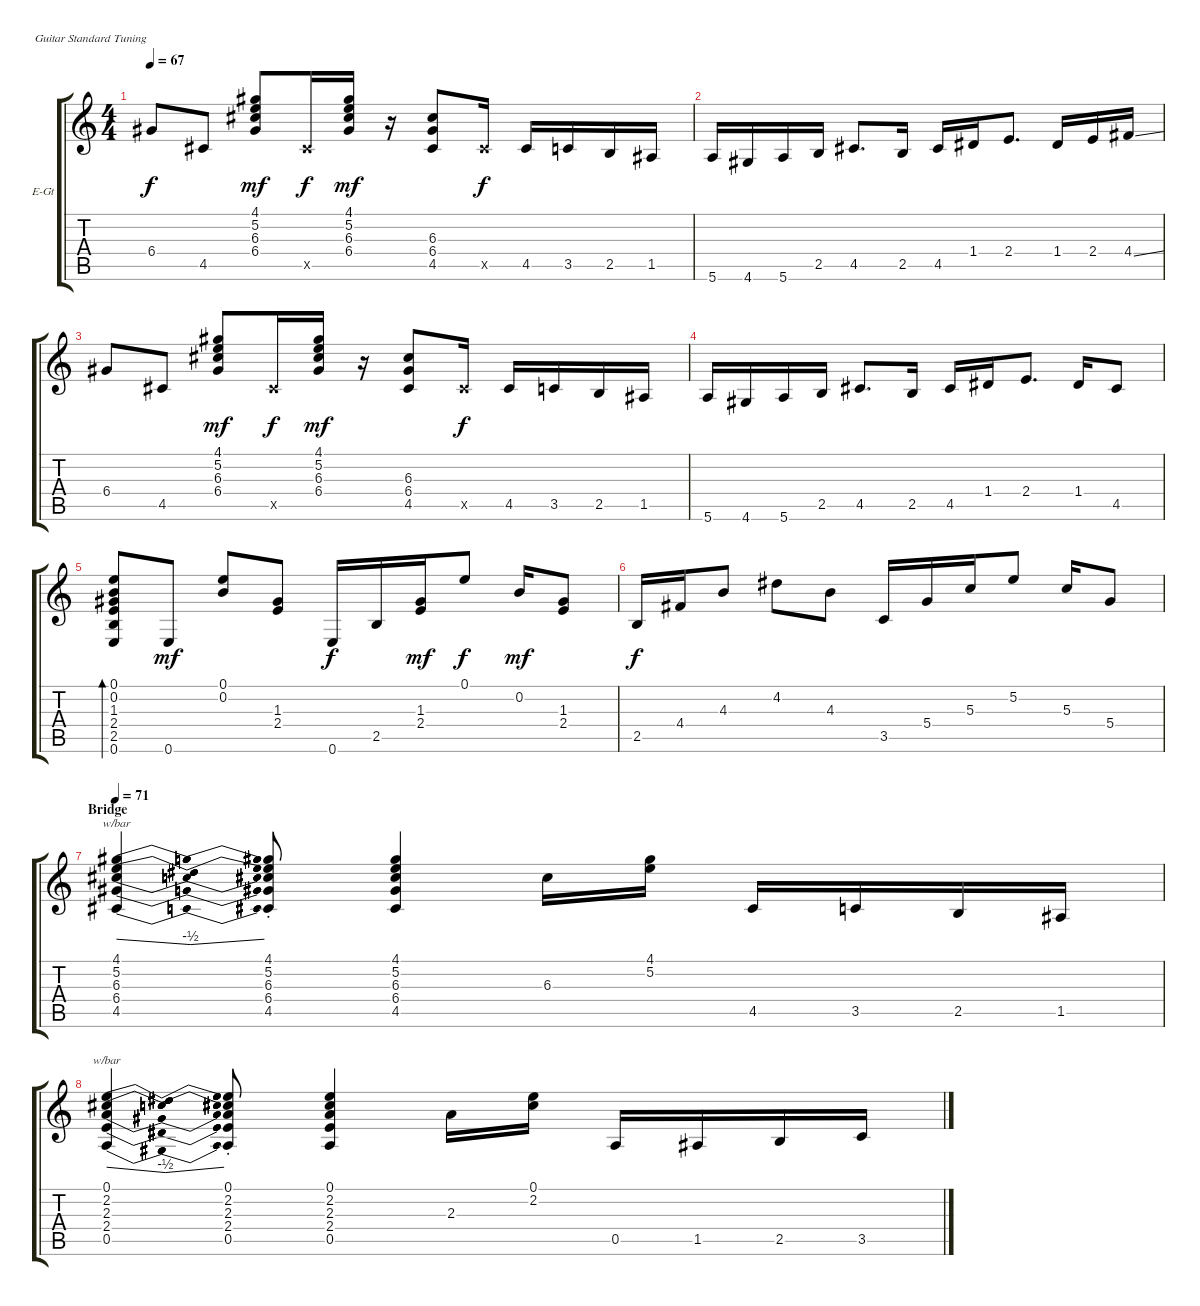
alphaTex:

\bracketExtendMode groupsimilarinstruments
\firstSystemTrackNameOrientation horizontal
\otherSystemsTrackNameOrientation horizontal
\track ("David" "E-Gt") {instrument distortionguitar}
\staff {score tabs}
\tuning (E4 B3 G3 D3 A2 E2)
\ts (4 4)
\tempo 67
\clef g2
\ks c
6.4.8{dy f} 4.5.8 (4.1 5.2 6.3 6.4).8{dy mf} 4.5{x}.16{dy f} (4.1 5.2 6.3 6.4).16{dy mf} r.16 (6.3 6.4 4.5).8 4.5{x}.16{dy f} 4.5.16 3.5.16 2.5.16 1.5.16 |
5.6.16 4.6.16 5.6.16 2.5.16 4.5.8{d} 2.5.16 4.5.16 1.4.16 2.4.8{d} 1.4.16 2.4.16 4.4{ss}.16 |
6.4.8 4.5.8 (4.1 5.2 6.3 6.4).8{dy mf} 4.5{x}.16{dy f} (4.1 5.2 6.3 6.4).16{dy mf} r.16 (6.3 6.4 4.5).8 4.5{x}.16{dy f} 4.5.16 3.5.16 2.5.16 1.5.16 |
5.6.16 4.6.16 5.6.16 2.5.16 4.5.8{d} 2.5.16 4.5.16 1.4.16 2.4.8{d} 1.4.16 4.5.8 |
(0.1 0.2 1.3 2.4 2.5 0.6).8{bd 60} 0.6.8{dy mf} (0.1 0.2).8 (1.3 2.4).8 0.6.16{dy f} 2.5.16 (1.3 2.4).16{dy mf} 0.1.8{dy f} 0.2.16{dy mf} (1.3 2.4).8 |
2.5.16{dy f} 4.4.16 4.3.8 4.2.8 4.3.8 3.5.16 5.4.16 5.3.16 5.2.8 5.3.16 5.4.8 |
\section ("" "Bridge")
\tempo 71
(4.1 5.2 6.3 6.4 4.5).4{tbe (dip default 0 0 30 -2 60 0)} (4.1{st} 5.2{st} 6.3{st} 6.4{st} 4.5{st}).8 (4.1 5.2 6.3 6.4 4.5).4 6.3.16 (4.1 5.2).16 4.5.16 3.5.16 2.5.16 1.5.16 |
(0.1 2.2 2.3 2.4 0.5).4{tbe (dip default 0 0 30 -2 60 0)} (0.1{st} 2.2{st} 2.3{st} 2.4{st} 0.5{st}).8 (0.1 2.2 2.3 2.4 0.5).4 2.3.16 (0.1 2.2).16 0.5.16 1.5.16 2.5.16 3.5.16
